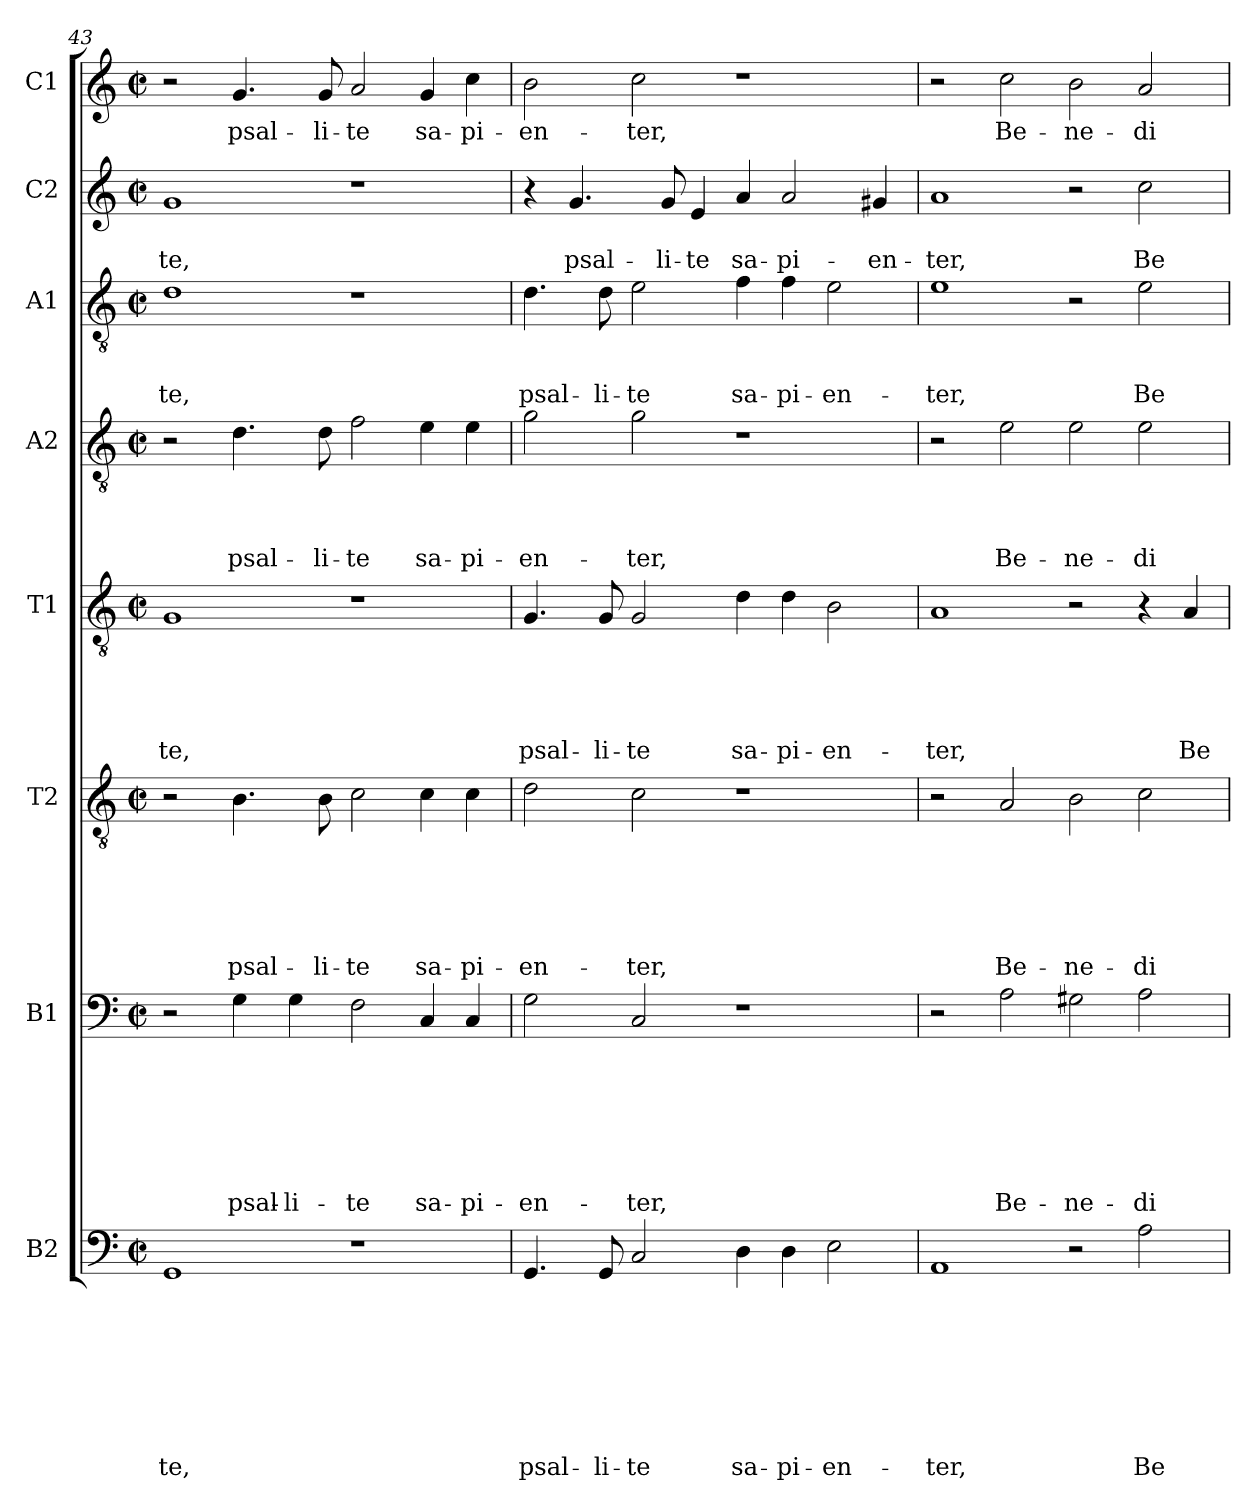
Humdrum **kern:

**kern	**text	**text	**text	**text	**text	**text	**text	**text	**kern	**text	**text	**text	**text	**text	**text	**text	**kern	**text	**text	**text	**text	**text	**text	**kern	**text	**text	**text	**text	**text	**kern	**text	**text	**text	**text	**kern	**text	**text	**text	**kern	**text	**text	**kern	**text
*part8	*part8	*part8	*part8	*part8	*part8	*part8	*part8	*part8	*part7	*part7	*part7	*part7	*part7	*part7	*part7	*part7	*part6	*part6	*part6	*part6	*part6	*part6	*part6	*part5	*part5	*part5	*part5	*part5	*part5	*part4	*part4	*part4	*part4	*part4	*part3	*part3	*part3	*part3	*part2	*part2	*part2	*part1	*part1
*staff8	*staff8	*staff8	*staff8	*staff8	*staff8	*staff8	*staff8	*staff8	*staff7	*staff7	*staff7	*staff7	*staff7	*staff7	*staff7	*staff7	*staff6	*staff6	*staff6	*staff6	*staff6	*staff6	*staff6	*staff5	*staff5	*staff5	*staff5	*staff5	*staff5	*staff4	*staff4	*staff4	*staff4	*staff4	*staff3	*staff3	*staff3	*staff3	*staff2	*staff2	*staff2	*staff1	*staff1
*I"B2	*	*	*	*	*	*	*	*	*I"B1	*	*	*	*	*	*	*	*I"T2	*	*	*	*	*	*	*I"T1	*	*	*	*	*	*I"A2	*	*	*	*	*I"A1	*	*	*	*I"C2	*	*	*I"C1	*
*clefF4	*	*	*	*	*	*	*	*	*clefF4	*	*	*	*	*	*	*	*clefGv2	*	*	*	*	*	*	*clefGv2	*	*	*	*	*	*clefGv2	*	*	*	*	*clefGv2	*	*	*	*clefG2	*	*	*clefG2	*
*k[]	*	*	*	*	*	*	*	*	*k[]	*	*	*	*	*	*	*	*k[]	*	*	*	*	*	*	*k[]	*	*	*	*	*	*k[]	*	*	*	*	*k[]	*	*	*	*k[]	*	*	*k[]	*
*C:	*	*	*	*	*	*	*	*	*C:	*	*	*	*	*	*	*	*C:	*	*	*	*	*	*	*C:	*	*	*	*	*	*C:	*	*	*	*	*C:	*	*	*	*C:	*	*	*C:	*
*M2/2	*	*	*	*	*	*	*	*	*M2/2	*	*	*	*	*	*	*	*M2/2	*	*	*	*	*	*	*M2/2	*	*	*	*	*	*M2/2	*	*	*	*	*M2/2	*	*	*	*M2/2	*	*	*M2/2	*
*met(c|)	*	*	*	*	*	*	*	*	*met(c|)	*	*	*	*	*	*	*	*met(c|)	*	*	*	*	*	*	*met(c|)	*	*	*	*	*	*met(c|)	*	*	*	*	*met(c|)	*	*	*	*met(c|)	*	*	*met(c|)	*
=43	=43	=43	=43	=43	=43	=43	=43	=43	=43	=43	=43	=43	=43	=43	=43	=43	=43	=43	=43	=43	=43	=43	=43	=43	=43	=43	=43	=43	=43	=43	=43	=43	=43	=43	=43	=43	=43	=43	=43	=43	=43	=43	=43
!	!	!	!	!	!	!	!	!LO:LY:b	!	!	!	!	!	!	!	!	!	!	!	!	!	!	!	!	!	!	!	!	!LO:LY:b	!	!	!	!	!	!	!	!	!LO:LY:b	!	!	!LO:LY:b	!	!
1GG	.	.	.	.	.	.	.	-te,	2r	.	.	.	.	.	.	.	2r	.	.	.	.	.	.	1G	.	.	.	.	-te,	2r	.	.	.	.	1d	.	.	-te,	1g	.	-te,	2r	.
!	!	!	!	!	!	!	!	!	!	!	!	!	!	!	!	!LO:LY:b	!	!	!	!	!	!	!LO:LY:b	!	!	!	!	!	!	!	!	!	!	!LO:LY:b	!	!	!	!	!	!	!	!	!LO:LY:b
.	.	.	.	.	.	.	.	.	4G\	.	.	.	.	.	.	psal-	4.B\	.	.	.	.	.	psal-	.	.	.	.	.	.	4.d\	.	.	.	psal-	.	.	.	.	.	.	.	4.g/	psal-
!	!	!	!	!	!	!	!	!	!	!	!	!	!	!	!	!LO:LY:b	!	!	!	!	!	!	!	!	!	!	!	!	!	!	!	!	!	!	!	!	!	!	!	!	!	!	!
.	.	.	.	.	.	.	.	.	4G\	.	.	.	.	.	.	-li-	.	.	.	.	.	.	.	.	.	.	.	.	.	.	.	.	.	.	.	.	.	.	.	.	.	.	.
!	!	!	!	!	!	!	!	!	!	!	!	!	!	!	!	!	!	!	!	!	!	!	!LO:LY:b	!	!	!	!	!	!	!	!	!	!	!LO:LY:b	!	!	!	!	!	!	!	!	!LO:LY:b
.	.	.	.	.	.	.	.	.	.	.	.	.	.	.	.	.	8B\	.	.	.	.	.	-li-	.	.	.	.	.	.	8d\	.	.	.	-li-	.	.	.	.	.	.	.	8g/	-li-
!	!	!	!	!	!	!	!	!	!	!	!	!	!	!	!	!LO:LY:b	!	!	!	!	!	!	!LO:LY:b	!	!	!	!	!	!	!	!	!	!	!LO:LY:b	!	!	!	!	!	!	!	!	!LO:LY:b
1r	.	.	.	.	.	.	.	.	2F\	.	.	.	.	.	.	-te	2c\	.	.	.	.	.	-te	1r	.	.	.	.	.	2f\	.	.	.	-te	1r	.	.	.	1r	.	.	2a/	-te
!	!	!	!	!	!	!	!	!	!	!	!	!	!	!	!	!LO:LY:b	!	!	!	!	!	!	!LO:LY:b	!	!	!	!	!	!	!	!	!	!	!LO:LY:b	!	!	!	!	!	!	!	!	!LO:LY:b
.	.	.	.	.	.	.	.	.	4C/	.	.	.	.	.	.	sa-	4c\	.	.	.	.	.	sa-	.	.	.	.	.	.	4e\	.	.	.	sa-	.	.	.	.	.	.	.	4g/	sa-
!	!	!	!	!	!	!	!	!	!	!	!	!	!	!	!	!LO:LY:b	!	!	!	!	!	!	!LO:LY:b	!	!	!	!	!	!	!	!	!	!	!LO:LY:b	!	!	!	!	!	!	!	!	!LO:LY:b
.	.	.	.	.	.	.	.	.	4C/	.	.	.	.	.	.	-pi-	4c\	.	.	.	.	.	-pi-	.	.	.	.	.	.	4e\	.	.	.	-pi-	.	.	.	.	.	.	.	4cc\	-pi-
!!LO:PB:g=z
=44	=44	=44	=44	=44	=44	=44	=44	=44	=44	=44	=44	=44	=44	=44	=44	=44	=44	=44	=44	=44	=44	=44	=44	=44	=44	=44	=44	=44	=44	=44	=44	=44	=44	=44	=44	=44	=44	=44	=44	=44	=44	=44	=44
!	!	!	!	!	!	!	!	!LO:LY:b	!	!	!	!	!	!	!	!LO:LY:b	!	!	!	!	!	!	!LO:LY:b	!	!	!	!	!	!LO:LY:b	!	!	!	!	!LO:LY:b	!	!	!	!LO:LY:b	!	!	!	!	!LO:LY:b
4.GG/	.	.	.	.	.	.	.	psal-	2G\	.	.	.	.	.	.	-en-	2d\	.	.	.	.	.	-en-	4.G/	.	.	.	.	psal-	2g\	.	.	.	-en-	4.d\	.	.	psal-	4r	.	.	2b\	-en-
!	!	!	!	!	!	!	!	!	!	!	!	!	!	!	!	!	!	!	!	!	!	!	!	!	!	!	!	!	!	!	!	!	!	!	!	!	!	!	!	!	!LO:LY:b	!	!
.	.	.	.	.	.	.	.	.	.	.	.	.	.	.	.	.	.	.	.	.	.	.	.	.	.	.	.	.	.	.	.	.	.	.	.	.	.	.	4.g/	.	psal-	.	.
!	!	!	!	!	!	!	!	!LO:LY:b	!	!	!	!	!	!	!	!	!	!	!	!	!	!	!	!	!	!	!	!	!LO:LY:b	!	!	!	!	!	!	!	!	!LO:LY:b	!	!	!	!	!
8GG/	.	.	.	.	.	.	.	-li-	.	.	.	.	.	.	.	.	.	.	.	.	.	.	.	8G/	.	.	.	.	-li-	.	.	.	.	.	8d\	.	.	-li-	.	.	.	.	.
!	!	!	!	!	!	!	!	!LO:LY:b	!	!	!	!	!	!	!	!LO:LY:b	!	!	!	!	!	!	!LO:LY:b	!	!	!	!	!	!LO:LY:b	!	!	!	!	!LO:LY:b	!	!	!	!LO:LY:b	!	!	!	!	!LO:LY:b
2C/	.	.	.	.	.	.	.	-te	2C/	.	.	.	.	.	.	-ter,	2c\	.	.	.	.	.	-ter,	2G/	.	.	.	.	-te	2g\	.	.	.	-ter,	2e\	.	.	-te	.	.	.	2cc\	-ter,
!	!	!	!	!	!	!	!	!	!	!	!	!	!	!	!	!	!	!	!	!	!	!	!	!	!	!	!	!	!	!	!	!	!	!	!	!	!	!	!	!	!LO:LY:b	!	!
.	.	.	.	.	.	.	.	.	.	.	.	.	.	.	.	.	.	.	.	.	.	.	.	.	.	.	.	.	.	.	.	.	.	.	.	.	.	.	8g/	.	-li-	.	.
!	!	!	!	!	!	!	!	!	!	!	!	!	!	!	!	!	!	!	!	!	!	!	!	!	!	!	!	!	!	!	!	!	!	!	!	!	!	!	!	!	!LO:LY:b	!	!
.	.	.	.	.	.	.	.	.	.	.	.	.	.	.	.	.	.	.	.	.	.	.	.	.	.	.	.	.	.	.	.	.	.	.	.	.	.	.	4e/	.	-te	.	.
!	!	!	!	!	!	!	!	!LO:LY:b	!	!	!	!	!	!	!	!	!	!	!	!	!	!	!	!	!	!	!	!	!LO:LY:b	!	!	!	!	!	!	!	!	!LO:LY:b	!	!	!LO:LY:b	!	!
4D\	.	.	.	.	.	.	.	sa-	1r	.	.	.	.	.	.	.	1r	.	.	.	.	.	.	4d\	.	.	.	.	sa-	1r	.	.	.	.	4f\	.	.	sa-	4a/	.	sa-	1r	.
!	!	!	!	!	!	!	!	!LO:LY:b	!	!	!	!	!	!	!	!	!	!	!	!	!	!	!	!	!	!	!	!	!LO:LY:b	!	!	!	!	!	!	!	!	!LO:LY:b	!	!	!LO:LY:b	!	!
4D\	.	.	.	.	.	.	.	-pi-	.	.	.	.	.	.	.	.	.	.	.	.	.	.	.	4d\	.	.	.	.	-pi-	.	.	.	.	.	4f\	.	.	-pi-	2a/	.	-pi-	.	.
!	!	!	!	!	!	!	!	!LO:LY:b	!	!	!	!	!	!	!	!	!	!	!	!	!	!	!	!	!	!	!	!	!LO:LY:b	!	!	!	!	!	!	!	!	!LO:LY:b	!	!	!	!	!
2E\	.	.	.	.	.	.	.	-en-	.	.	.	.	.	.	.	.	.	.	.	.	.	.	.	2B\	.	.	.	.	-en-	.	.	.	.	.	2e\	.	.	-en-	.	.	.	.	.
!	!	!	!	!	!	!	!	!	!	!	!	!	!	!	!	!	!	!	!	!	!	!	!	!	!	!	!	!	!	!	!	!	!	!	!	!	!	!	!	!	!LO:LY:b	!	!
.	.	.	.	.	.	.	.	.	.	.	.	.	.	.	.	.	.	.	.	.	.	.	.	.	.	.	.	.	.	.	.	.	.	.	.	.	.	.	4g#X/	.	-en-	.	.
=45	=45	=45	=45	=45	=45	=45	=45	=45	=45	=45	=45	=45	=45	=45	=45	=45	=45	=45	=45	=45	=45	=45	=45	=45	=45	=45	=45	=45	=45	=45	=45	=45	=45	=45	=45	=45	=45	=45	=45	=45	=45	=45	=45
!	!	!	!	!	!	!	!	!LO:LY:b	!	!	!	!	!	!	!	!	!	!	!	!	!	!	!	!	!	!	!	!	!LO:LY:b	!	!	!	!	!	!	!	!	!LO:LY:b	!	!	!LO:LY:b	!	!
1AA	.	.	.	.	.	.	.	-ter,	2r	.	.	.	.	.	.	.	2r	.	.	.	.	.	.	1A	.	.	.	.	-ter,	2r	.	.	.	.	1e	.	.	-ter,	1a	.	-ter,	2r	.
!	!	!	!	!	!	!	!	!	!	!	!	!	!	!	!	!LO:LY:b	!	!	!	!	!	!	!LO:LY:b	!	!	!	!	!	!	!	!	!	!	!LO:LY:b	!	!	!	!	!	!	!	!	!LO:LY:b
.	.	.	.	.	.	.	.	.	2A\	.	.	.	.	.	.	Be-	2A/	.	.	.	.	.	Be-	.	.	.	.	.	.	2e\	.	.	.	Be-	.	.	.	.	.	.	.	2cc\	Be-
!	!	!	!	!	!	!	!	!	!	!	!	!	!	!	!	!LO:LY:b	!	!	!	!	!	!	!LO:LY:b	!	!	!	!	!	!	!	!	!	!	!LO:LY:b	!	!	!	!	!	!	!	!	!LO:LY:b
2r	.	.	.	.	.	.	.	.	2G#X\	.	.	.	.	.	.	-ne-	2B\	.	.	.	.	.	-ne-	2r	.	.	.	.	.	2e\	.	.	.	-ne-	2r	.	.	.	2r	.	.	2b\	-ne-
!	!	!	!	!	!	!	!	!LO:LY:b	!	!	!	!	!	!	!	!LO:LY:b	!	!	!	!	!	!	!LO:LY:b	!	!	!	!	!	!	!	!	!	!	!LO:LY:b	!	!	!	!LO:LY:b	!	!	!LO:LY:b	!	!LO:LY:b
2A\	.	.	.	.	.	.	.	Be-	2A\	.	.	.	.	.	.	-di-	2c\	.	.	.	.	.	-di-	4r	.	.	.	.	.	2e\	.	.	.	-di-	2e\	.	.	Be-	2cc\	.	Be-	2a/	-di-
!	!	!	!	!	!	!	!	!	!	!	!	!	!	!	!	!	!	!	!	!	!	!	!	!	!	!	!	!	!LO:LY:b	!	!	!	!	!	!	!	!	!	!	!	!	!	!
.	.	.	.	.	.	.	.	.	.	.	.	.	.	.	.	.	.	.	.	.	.	.	.	4A/	.	.	.	.	Be-	.	.	.	.	.	.	.	.	.	.	.	.	.	.
=	=	=	=	=	=	=	=	=	=	=	=	=	=	=	=	=	=	=	=	=	=	=	=	=	=	=	=	=	=	=	=	=	=	=	=	=	=	=	=	=	=	=	=
*-	*-	*-	*-	*-	*-	*-	*-	*-	*-	*-	*-	*-	*-	*-	*-	*-	*-	*-	*-	*-	*-	*-	*-	*-	*-	*-	*-	*-	*-	*-	*-	*-	*-	*-	*-	*-	*-	*-	*-	*-	*-	*-	*-
